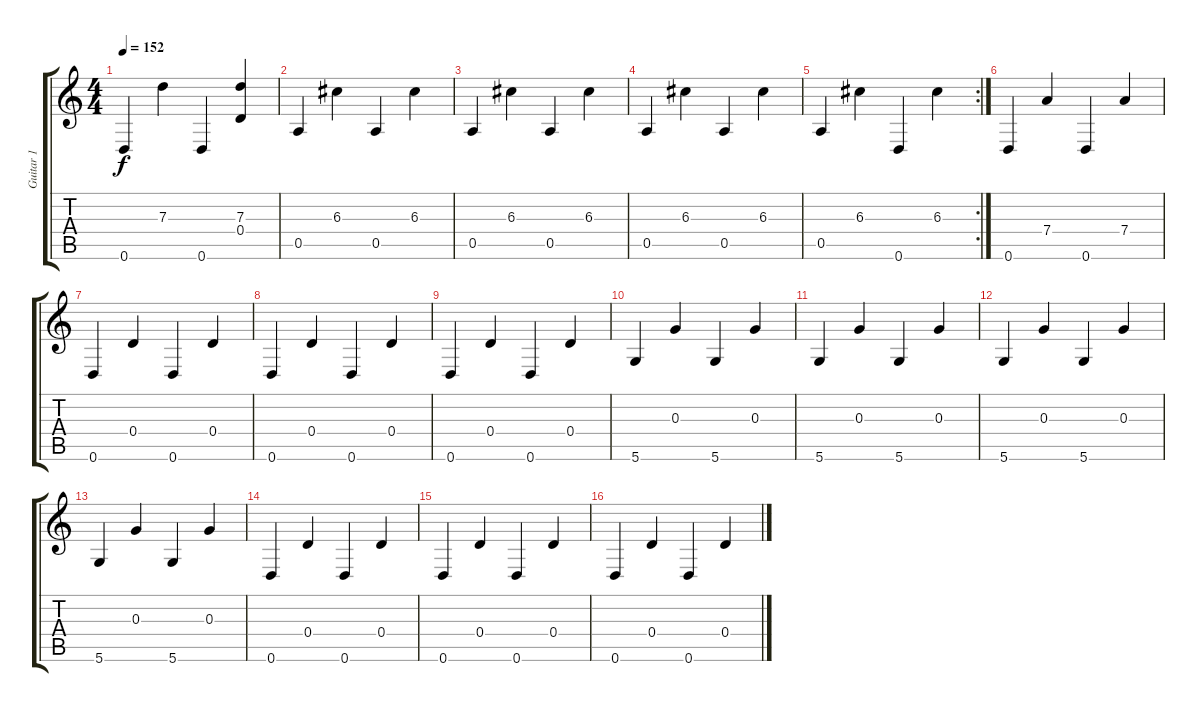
\track ("Guitar 1" "Guitar 1") {instrument acousticguitarsteel}
\staff {score tabs}
\tuning (D4 B3 G3 D3 A2 D2) {hide}
\ts (4 4)
\tempo 152
\clef g2
\ks c
0.6.4{dy f} 7.3.4 0.6.4 (7.3 0.4).4 |
0.5.4 6.3.4 0.5.4 6.3.4 |
0.5.4 6.3.4 0.5.4 6.3.4 |
0.5.4 6.3.4 0.5.4 6.3.4 |
\rc 2
0.5.4 6.3.4 0.6.4 6.3.4 |
0.6.4 7.4.4 0.6.4 7.4.4 |
0.6.4 0.4.4 0.6.4 0.4.4 |
0.6.4 0.4.4 0.6.4 0.4.4 |
0.6.4 0.4.4 0.6.4 0.4.4 |
5.6.4 0.3.4 5.6.4 0.3.4 |
5.6.4 0.3.4 5.6.4 0.3.4 |
5.6.4 0.3.4 5.6.4 0.3.4 |
5.6.4 0.3.4 5.6.4 0.3.4 |
0.6.4 0.4.4 0.6.4 0.4.4 |
0.6.4 0.4.4 0.6.4 0.4.4 |
0.6.4 0.4.4 0.6.4 0.4.4
